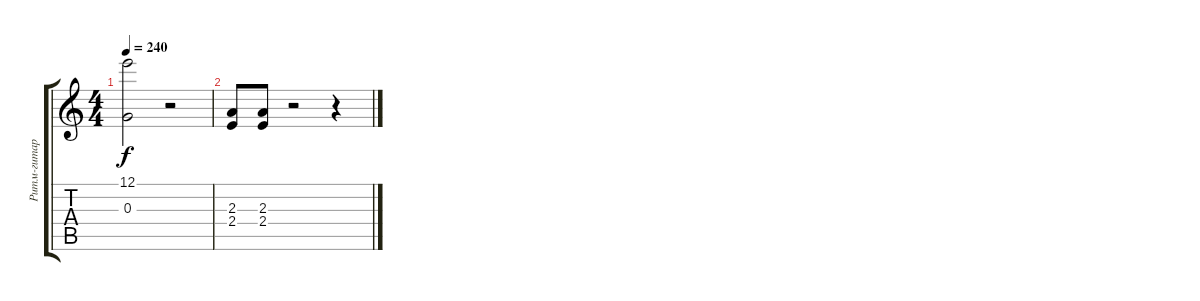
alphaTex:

\track ("Ритм-гитара(акцент)" "Ритм-гитар") {instrument overdrivenguitar}
\staff {score tabs}
\tuning (E4 B3 G3 D3 A2 E2) {hide}
\ts (4 4)
\tempo 240
\clef g2
\ks c
(12.1{t} 0.3).2{dy f} r.2 |
(2.3 2.4).8 (2.3 2.4).8 r.2 r.4
